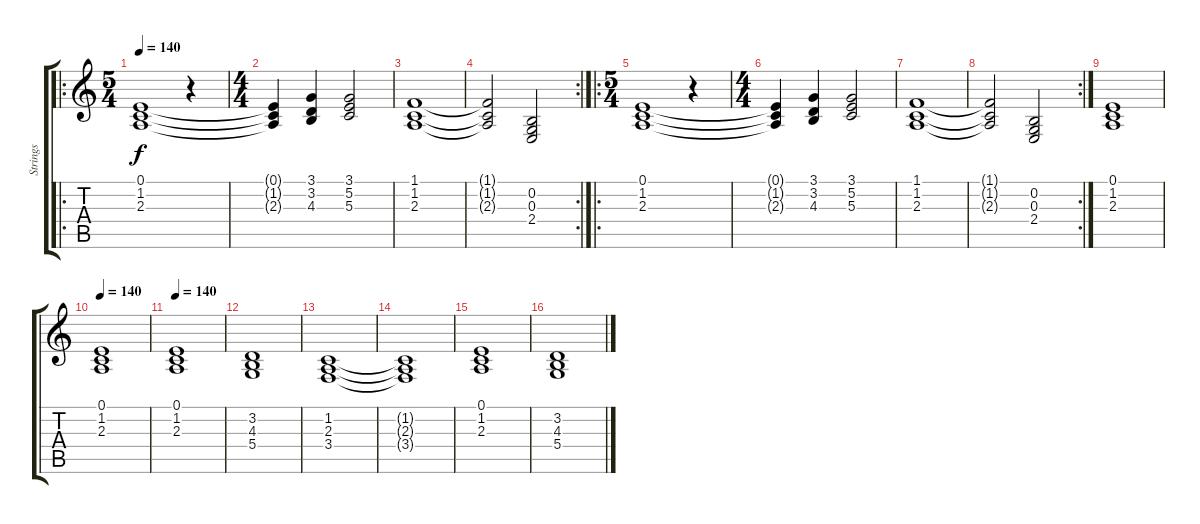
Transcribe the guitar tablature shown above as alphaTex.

\track ("Strings" "Strings") {instrument stringensemble1}
\staff {score tabs}
\tuning (E4 B3 G3 D3 A2 E2) {hide}
\ro
\ts (5 4)
\tempo 140
\tempo 135
\tempo 140
\clef g2
\ks c
(0.1 1.2 2.3).1{dy f instrument stringensemble1} r.4 |
\ts (4 4)
(0.1{t} 1.2{t} 2.3{t}).4 (3.1 3.2 4.3).4 (3.1 5.2 5.3).2 |
(1.1 1.2 2.3).1 |
\rc 2
(1.1{t} 1.2{t} 2.3{t}).2 (0.2 0.3 2.4).2 |
\ro
\ts (5 4)
(0.1 1.2 2.3).1 r.4 |
\ts (4 4)
(0.1{t} 1.2{t} 2.3{t}).4 (3.1 3.2 4.3).4 (3.1 5.2 5.3).2 |
(1.1 1.2 2.3).1 |
\rc 2
(1.1{t} 1.2{t} 2.3{t}).2 (0.2 0.3 2.4).2 |
(0.1 1.2 2.3).1 |
\tempo 140
(0.1 1.2 2.3).1 |
\tempo 140
(0.1 1.2 2.3).1 |
(3.2 4.3 5.4).1 |
(1.2 2.3 3.4).1 |
(1.2{t} 2.3{t} 3.4{t}).1 |
(0.1 1.2 2.3).1 |
(3.2 4.3 5.4).1
